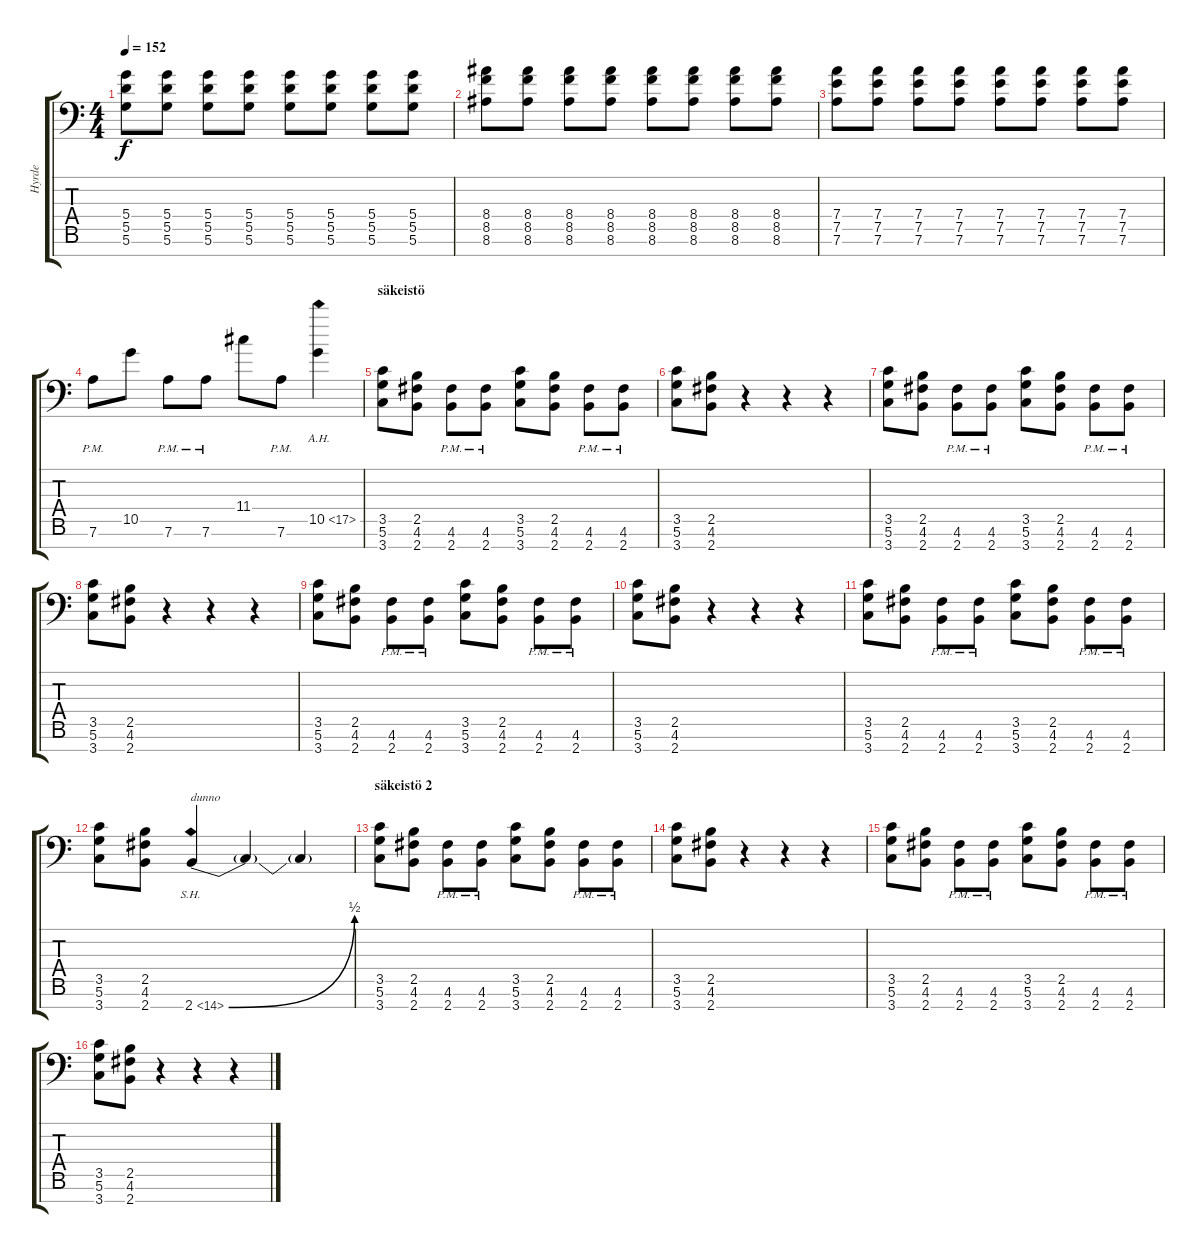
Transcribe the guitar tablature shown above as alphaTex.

\track ("Hyrde" "Hyrde") {instrument distortionguitar}
\staff {score tabs}
\tuning (E4 B3 G3 D3 A2 D2 A1) {hide}
\ts (4 4)
\tempo 152
\clef f4
\ks c
(5.4 5.5 5.6).8{dy f} (5.4 5.5 5.6).8 (5.4 5.5 5.6).8 (5.4 5.5 5.6).8 (5.4 5.5 5.6).8 (5.4 5.5 5.6).8 (5.4 5.5 5.6).8 (5.4 5.5 5.6).8 |
(8.4 8.5 8.6).8 (8.4 8.5 8.6).8 (8.4 8.5 8.6).8 (8.4 8.5 8.6).8 (8.4 8.5 8.6).8 (8.4 8.5 8.6).8 (8.4 8.5 8.6).8 (8.4 8.5 8.6).8 |
(7.4 7.5 7.6).8 (7.4 7.5 7.6).8 (7.4 7.5 7.6).8 (7.4 7.5 7.6).8 (7.4 7.5 7.6).8 (7.4 7.5 7.6).8 (7.4 7.5 7.6).8 (7.4 7.5 7.6).8 |
7.6{pm}.8 10.5.8 7.6{pm}.8 7.6{pm}.8 11.4.8 7.6{pm}.8 10.5{ah 7}.4 |
\section ("" "säkeistö")
(3.5 5.6 3.7).8 (2.5 4.6 2.7).8 (4.6{pm} 2.7{pm}).8 (4.6{pm} 2.7{pm}).8 (3.5 5.6 3.7).8 (2.5 4.6 2.7).8 (4.6{pm} 2.7{pm}).8 (4.6{pm} 2.7{pm}).8 |
(3.5 5.6 3.7).8 (2.5 4.6 2.7).8 r.4 r.4 r.4 |
(3.5 5.6 3.7).8 (2.5 4.6 2.7).8 (4.6{pm} 2.7{pm}).8 (4.6{pm} 2.7{pm}).8 (3.5 5.6 3.7).8 (2.5 4.6 2.7).8 (4.6{pm} 2.7{pm}).8 (4.6{pm} 2.7{pm}).8 |
(3.5 5.6 3.7).8 (2.5 4.6 2.7).8 r.4 r.4 r.4 |
(3.5 5.6 3.7).8 (2.5 4.6 2.7).8 (4.6{pm} 2.7{pm}).8 (4.6{pm} 2.7{pm}).8 (3.5 5.6 3.7).8 (2.5 4.6 2.7).8 (4.6{pm} 2.7{pm}).8 (4.6{pm} 2.7{pm}).8 |
(3.5 5.6 3.7).8 (2.5 4.6 2.7).8 r.4 r.4 r.4 |
(3.5 5.6 3.7).8 (2.5 4.6 2.7).8 (4.6{pm} 2.7{pm}).8 (4.6{pm} 2.7{pm}).8 (3.5 5.6 3.7).8 (2.5 4.6 2.7).8 (4.6{pm} 2.7{pm}).8 (4.6{pm} 2.7{pm}).8 |
(3.5 5.6 3.7).8 (2.5 4.6 2.7).8 2.7{be (bend 0 0 60 2) sh 12}.4{txt "dunno"} 2.7{t}.4 2.7{t}.4 |
\section ("" "säkeistö 2")
(3.5 5.6 3.7).8 (2.5 4.6 2.7).8 (4.6{pm} 2.7{pm}).8 (4.6{pm} 2.7{pm}).8 (3.5 5.6 3.7).8 (2.5 4.6 2.7).8 (4.6{pm} 2.7{pm}).8 (4.6{pm} 2.7{pm}).8 |
(3.5 5.6 3.7).8 (2.5 4.6 2.7).8 r.4 r.4 r.4 |
(3.5 5.6 3.7).8 (2.5 4.6 2.7).8 (4.6{pm} 2.7{pm}).8 (4.6{pm} 2.7{pm}).8 (3.5 5.6 3.7).8 (2.5 4.6 2.7).8 (4.6{pm} 2.7{pm}).8 (4.6{pm} 2.7{pm}).8 |
(3.5 5.6 3.7).8 (2.5 4.6 2.7).8 r.4 r.4 r.4
